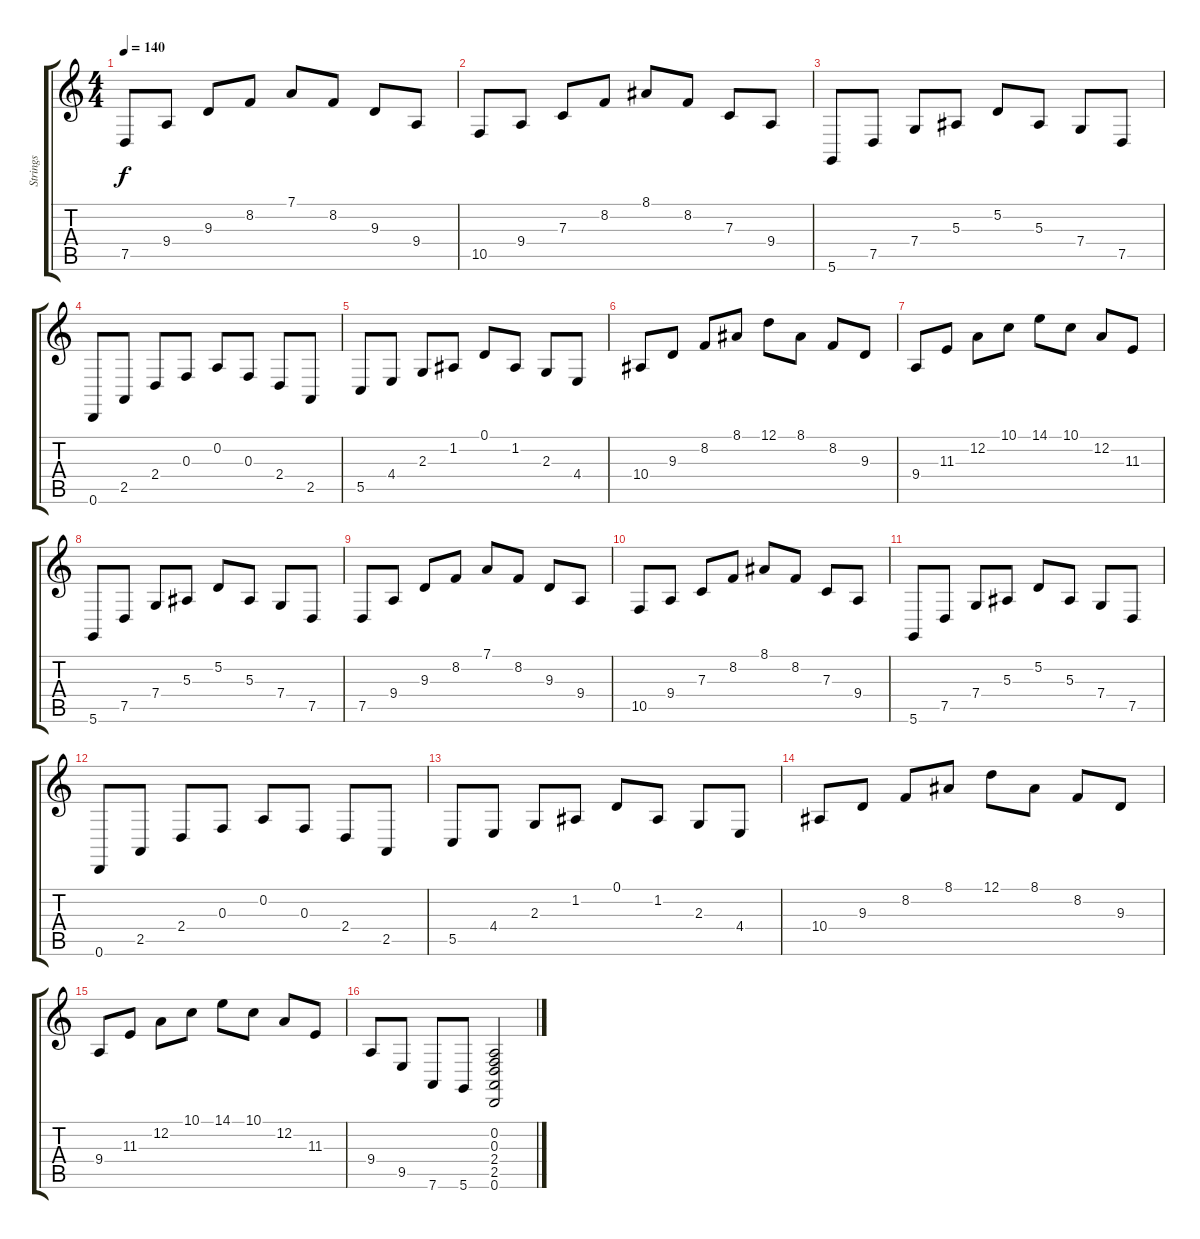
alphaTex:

\track ("Strings" "Strings") {instrument stringensemble1}
\staff {score tabs}
\tuning (D4 A3 F3 C3 G2 D2) {hide}
\ts (4 4)
\tempo 140
\clef g2
\ks c
7.5.8{dy f} 9.4.8 9.3.8 8.2.8 7.1.8 8.2.8 9.3.8 9.4.8 |
10.5.8 9.4.8 7.3.8 8.2.8 8.1.8 8.2.8 7.3.8 9.4.8 |
5.6.8 7.5.8 7.4.8 5.3.8 5.2.8 5.3.8 7.4.8 7.5.8 |
0.6.8 2.5.8 2.4.8 0.3.8 0.2.8 0.3.8 2.4.8 2.5.8 |
5.5.8 4.4.8 2.3.8 1.2.8 0.1.8 1.2.8 2.3.8 4.4.8 |
10.4.8 9.3.8 8.2.8 8.1.8 12.1.8 8.1.8 8.2.8 9.3.8 |
9.4.8 11.3.8 12.2.8 10.1.8 14.1.8 10.1.8 12.2.8 11.3.8 |
5.6.8 7.5.8 7.4.8 5.3.8 5.2.8 5.3.8 7.4.8 7.5.8 |
7.5.8 9.4.8 9.3.8 8.2.8 7.1.8 8.2.8 9.3.8 9.4.8 |
10.5.8 9.4.8 7.3.8 8.2.8 8.1.8 8.2.8 7.3.8 9.4.8 |
5.6.8 7.5.8 7.4.8 5.3.8 5.2.8 5.3.8 7.4.8 7.5.8 |
0.6.8 2.5.8 2.4.8 0.3.8 0.2.8 0.3.8 2.4.8 2.5.8 |
5.5.8 4.4.8 2.3.8 1.2.8 0.1.8 1.2.8 2.3.8 4.4.8 |
10.4.8 9.3.8 8.2.8 8.1.8 12.1.8 8.1.8 8.2.8 9.3.8 |
9.4.8 11.3.8 12.2.8 10.1.8 14.1.8 10.1.8 12.2.8 11.3.8 |
9.4.8 9.5.8 7.6.8 5.6.8 (0.2 0.3 2.4 2.5 0.6).2
